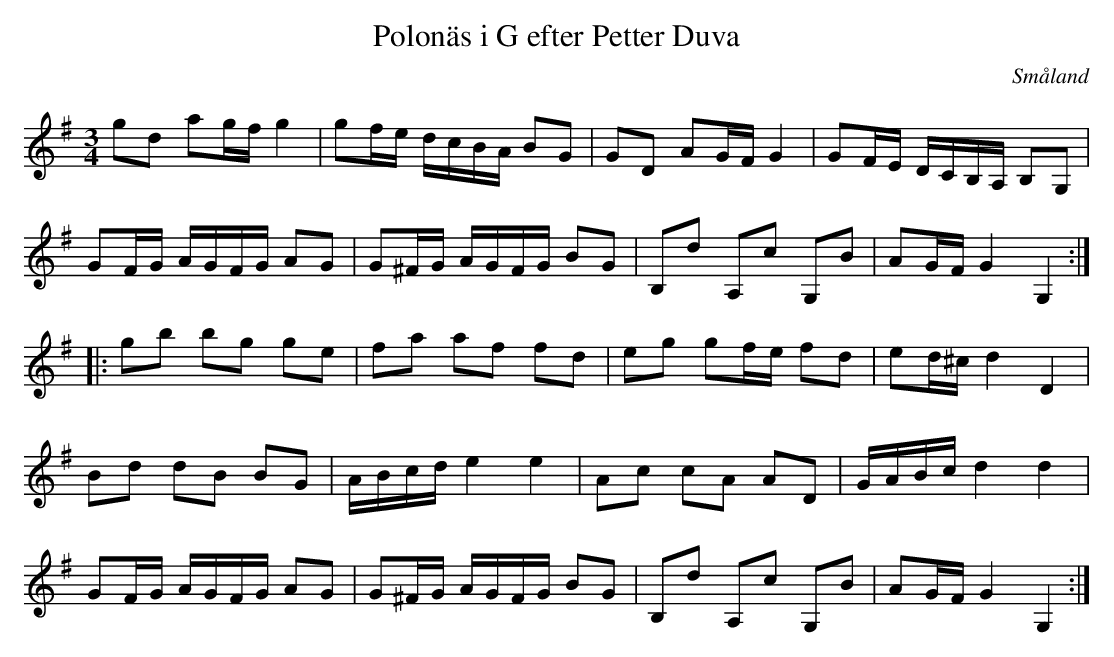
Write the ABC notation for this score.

X:1
T:Polonäs i G efter Petter Duva
O:Småland
L:1/16
M:3/4
K:G
g2d2 a2gf g4 | g2fe dcBA B2G2 | G2D2 A2GF G4 | G2FE DCB,A, B,2G,2 |
G2FG AGFG A2G2 | G2^FG AGFG B2G2 | B,2d2 A,2c2 G,2B2 | A2GF G4 G,4 ::
g2b2 b2g2 g2e2 | f2a2 a2f2 f2d2 | e2g2 g2fe f2d2 | e2d^c d4 D4 |
B2d2 d2B2 B2G2 | ABcd e4 e4 | A2c2 c2A2 A2D2 | GABc d4 d4 |
G2FG AGFG A2G2 | G2^FG AGFG B2G2 | B,2d2 A,2c2 G,2B2 | A2GF G4 G,4 :|
